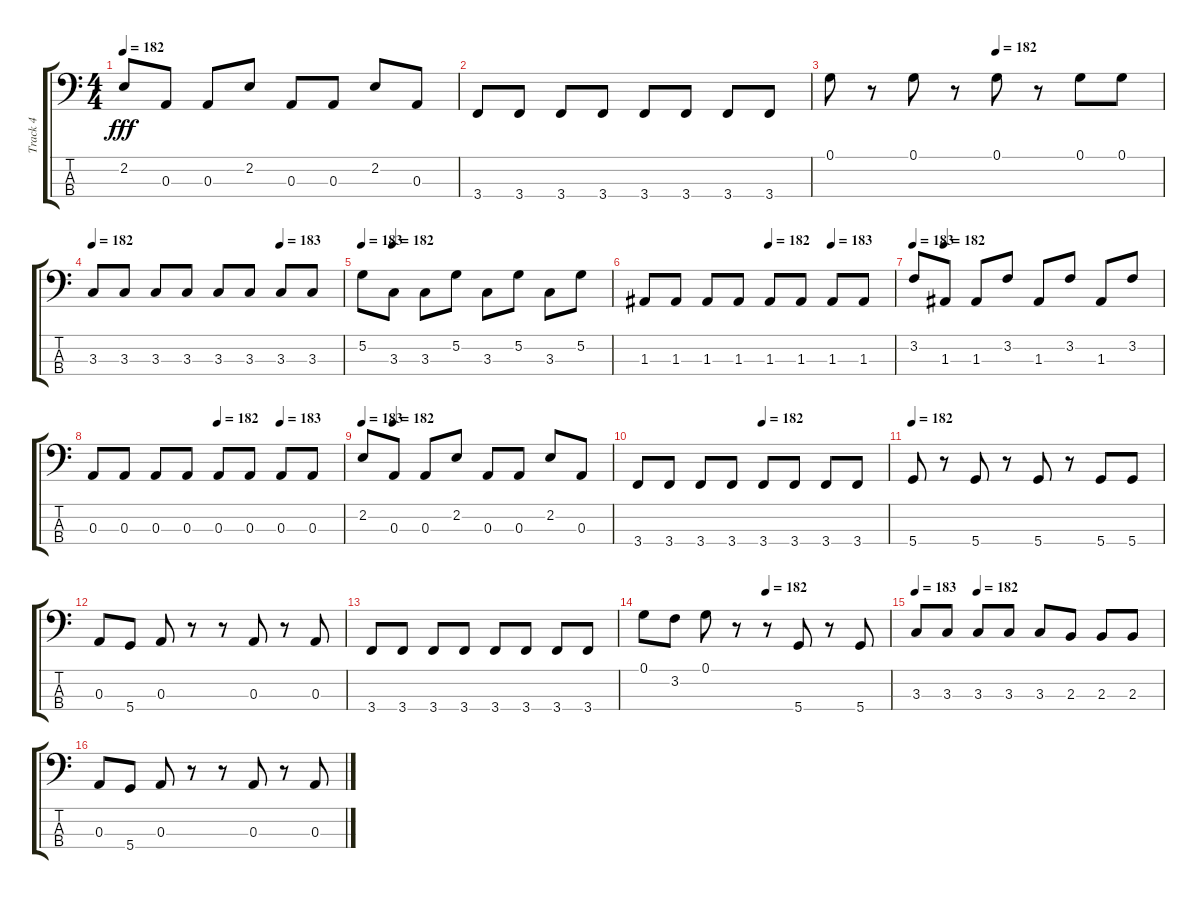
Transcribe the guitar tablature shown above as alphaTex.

\track ("Track 4" "Track 4") {instrument electricbasspick}
\staff {score tabs}
\tuning (G2 D2 A1 D1) {hide}
\ts (4 4)
\tempo 182
\clef f4
\ks c
2.2.8{dy fff} 0.3.8 0.3.8 2.2.8 0.3.8 0.3.8 2.2.8 0.3.8 |
3.4.8 3.4.8 3.4.8 3.4.8 3.4.8 3.4.8 3.4.8 3.4.8 |
\tempo (182 0.5)
0.1.8 r.8 0.1.8 r.8 0.1.8 r.8 0.1.8 0.1.8 |
\tempo 182
\tempo (183 0.75)
3.3.8 3.3.8 3.3.8 3.3.8 3.3.8 3.3.8 3.3.8 3.3.8 |
\tempo 183
\tempo (182 0.125)
5.2.8 3.3.8 3.3.8 5.2.8 3.3.8 5.2.8 3.3.8 5.2.8 |
\tempo (182 0.5)
\tempo (183 0.75)
1.3.8 1.3.8 1.3.8 1.3.8 1.3.8 1.3.8 1.3.8 1.3.8 |
\tempo 183
\tempo (182 0.125)
3.2.8 1.3.8 1.3.8 3.2.8 1.3.8 3.2.8 1.3.8 3.2.8 |
\tempo (182 0.5)
\tempo (183 0.75)
0.3.8 0.3.8 0.3.8 0.3.8 0.3.8 0.3.8 0.3.8 0.3.8 |
\tempo 183
\tempo (182 0.125)
2.2.8 0.3.8 0.3.8 2.2.8 0.3.8 0.3.8 2.2.8 0.3.8 |
\tempo (182 0.5)
3.4.8 3.4.8 3.4.8 3.4.8 3.4.8 3.4.8 3.4.8 3.4.8 |
\tempo 182
5.4.8 r.8 5.4.8 r.8 5.4.8 r.8 5.4.8 5.4.8 |
0.3.8 5.4.8 0.3.8 r.8 r.8 0.3.8 r.8 0.3.8 |
3.4.8 3.4.8 3.4.8 3.4.8 3.4.8 3.4.8 3.4.8 3.4.8 |
\tempo (182 0.5)
0.1.8 3.2.8 0.1.8 r.8 r.8 5.4.8 r.8 5.4.8 |
\tempo 183
\tempo (182 0.25)
3.3.8 3.3.8 3.3.8 3.3.8 3.3.8 2.3.8 2.3.8 2.3.8 |
0.3.8 5.4.8 0.3.8 r.8 r.8 0.3.8 r.8 0.3.8
